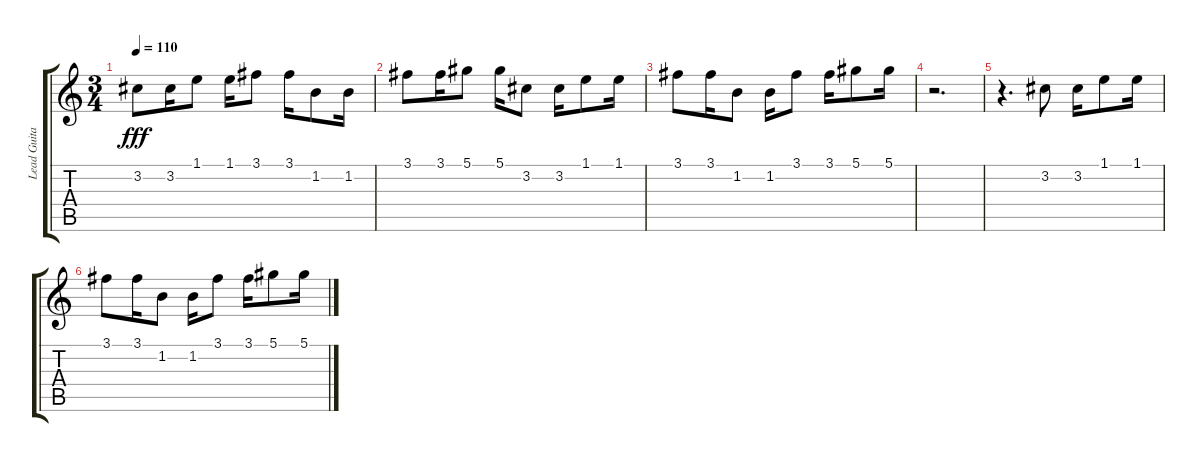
\track ("Lead Guitar" "Lead Guita") {instrument distortionguitar}
\staff {score tabs}
\tuning (Eb4 Bb3 Gb3 Db3 Ab2 Eb2) {hide}
\ts (3 4)
\tempo 110
\clef g2
\ks c
3.2.8{dy fff} 3.2.16 1.1.8 1.1.16 3.1.8 3.1.16 1.2.8 1.2.16 |
3.1.8 3.1.16 5.1.8 5.1.16 3.2.8 3.2.16 1.1.8 1.1.16 |
3.1.8 3.1.16 1.2.8 1.2.16 3.1.8 3.1.16 5.1.8 5.1.16 |
r.2{d} |
r.4{d} 3.2.8 3.2.16 1.1.8 1.1.16 |
3.1.8 3.1.16 1.2.8 1.2.16 3.1.8 3.1.16 5.1.8 5.1.16
